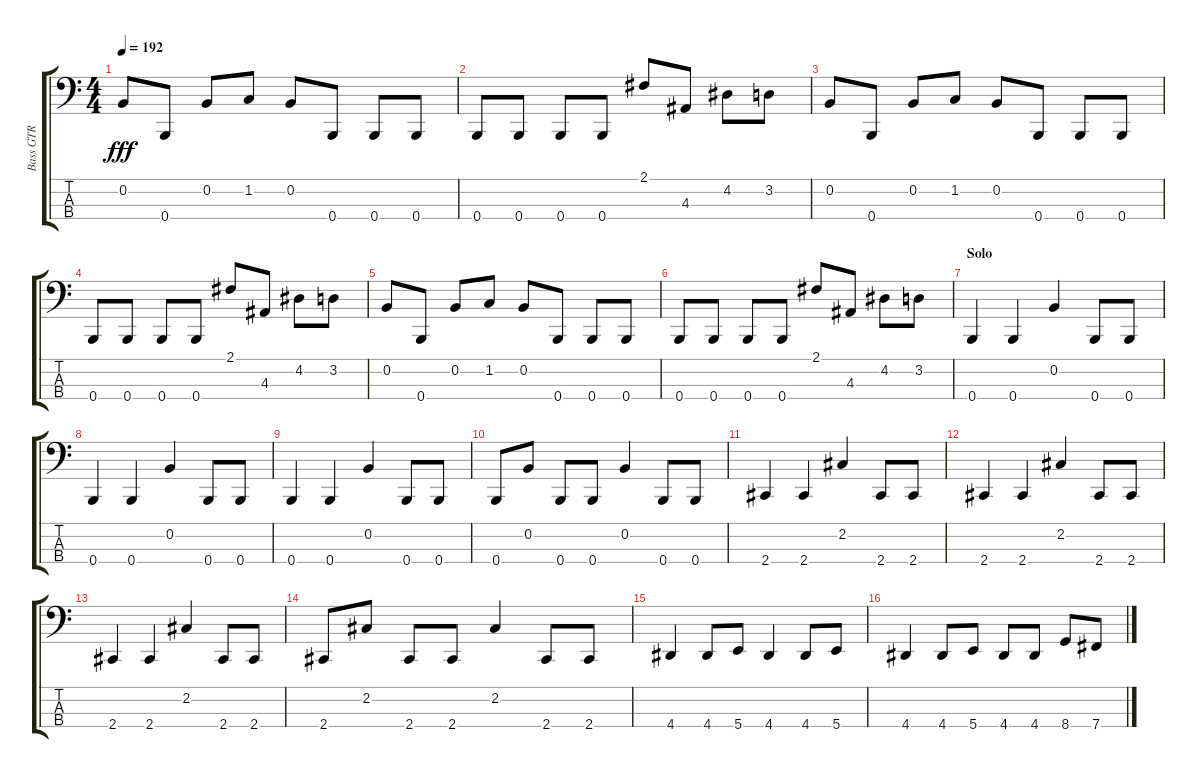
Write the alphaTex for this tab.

\track ("Bass GTR" "Bass GTR") {instrument electricbassfinger}
\staff {score tabs}
\tuning (E2 B1 Gb1 B0) {hide}
\ts (4 4)
\tempo 192
\clef f4
\ks aminor
0.2.8{dy fff} 0.4.8 0.2.8 1.2.8 0.2.8 0.4.8 0.4.8 0.4.8 |
0.4.8 0.4.8 0.4.8 0.4.8 2.1.8 4.3.8 4.2.8 3.2.8 |
0.2.8 0.4.8 0.2.8 1.2.8 0.2.8 0.4.8 0.4.8 0.4.8 |
0.4.8 0.4.8 0.4.8 0.4.8 2.1.8 4.3.8 4.2.8 3.2.8 |
0.2.8 0.4.8 0.2.8 1.2.8 0.2.8 0.4.8 0.4.8 0.4.8 |
0.4.8 0.4.8 0.4.8 0.4.8 2.1.8 4.3.8 4.2.8 3.2.8 |
\section ("" "Solo")
0.4.4 0.4.4 0.2.4 0.4.8 0.4.8 |
0.4.4 0.4.4 0.2.4 0.4.8 0.4.8 |
0.4.4 0.4.4 0.2.4 0.4.8 0.4.8 |
0.4.8 0.2.8 0.4.8 0.4.8 0.2.4 0.4.8 0.4.8 |
2.4.4 2.4.4 2.2.4 2.4.8 2.4.8 |
2.4.4 2.4.4 2.2.4 2.4.8 2.4.8 |
2.4.4 2.4.4 2.2.4 2.4.8 2.4.8 |
2.4.8 2.2.8 2.4.8 2.4.8 2.2.4 2.4.8 2.4.8 |
4.4.4 4.4.8 5.4.8 4.4.4 4.4.8 5.4.8 |
4.4.4 4.4.8 5.4.8 4.4.8 4.4.8 8.4.8 7.4.8
